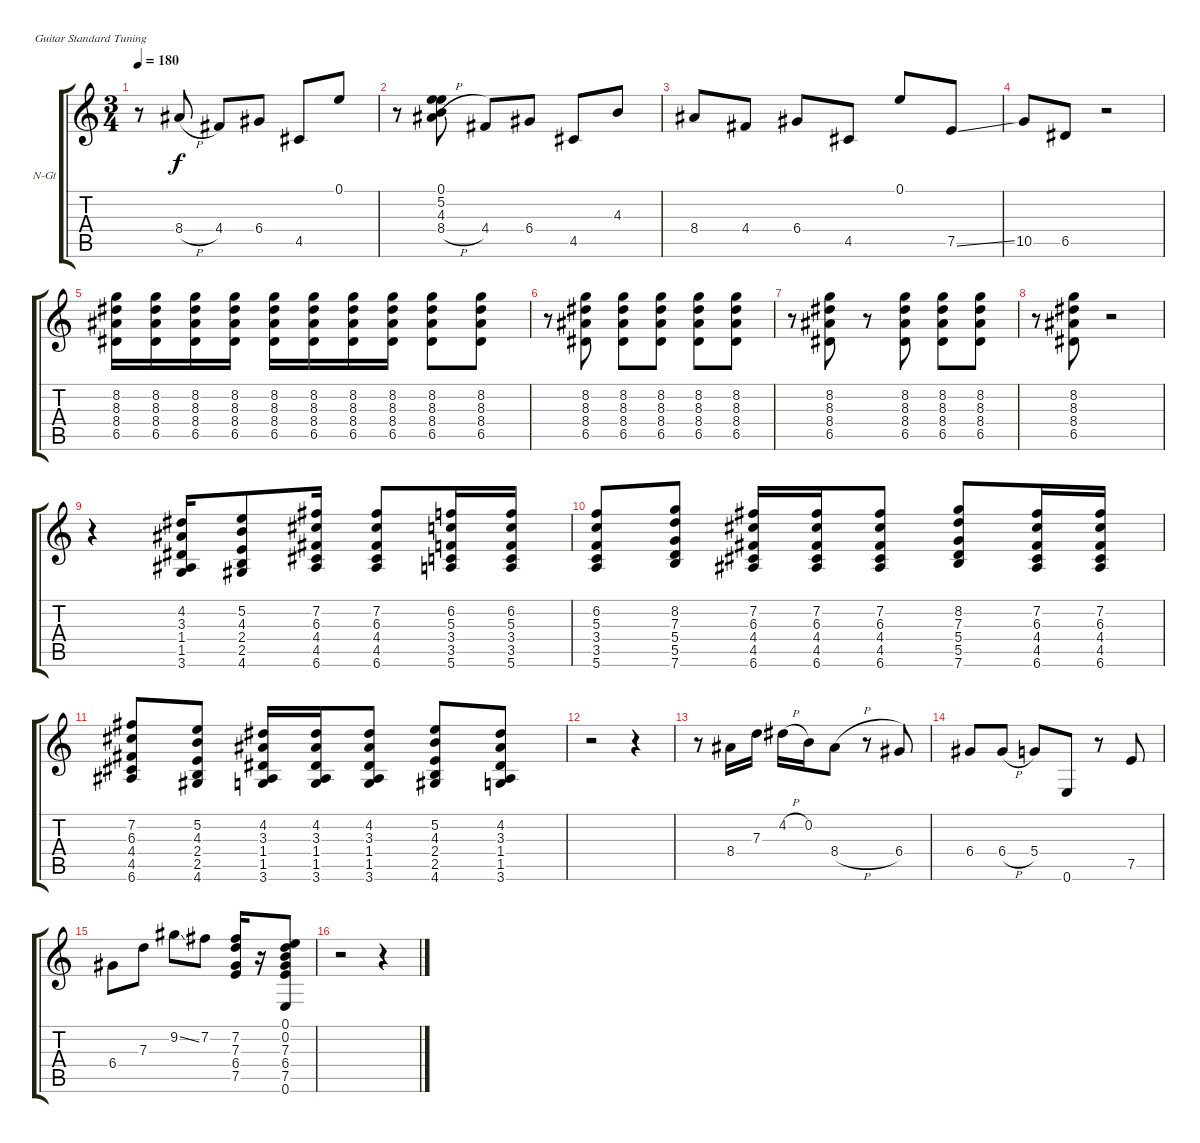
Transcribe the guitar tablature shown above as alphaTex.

\bracketExtendMode groupsimilarinstruments
\firstSystemTrackNameOrientation horizontal
\otherSystemsTrackNameOrientation horizontal
\track ("" "N-Gt") {instrument acousticguitarnylon}
\staff {score tabs}
\tuning (E4 B3 G3 D3 A2 E2)
\ts (3 4)
\tempo 180
\clef g2
\ks c
r.8{dy f} 8.4{h}.8 4.4.8 6.4.8 4.5.8 0.1.8 |
r.8 (0.1 5.2 4.3 8.4{h}).8 4.4.8 6.4.8 4.5.8 4.3.8 |
8.4.8 4.4.8 6.4.8 4.5.8 0.1.8 7.5{ss}.8 |
10.5.8 6.5.8 r.2 |
(8.2 8.3 8.4 6.5).16 (8.2 8.3 8.4 6.5).16 (8.2 8.3 8.4 6.5).16 (8.2 8.3 8.4 6.5).16 (8.2 8.3 8.4 6.5).16 (8.2 8.3 8.4 6.5).16 (8.2 8.3 8.4 6.5).16 (8.2 8.3 8.4 6.5).16 (8.2 8.3 8.4 6.5).8 (8.2 8.3 8.4 6.5).8 |
r.8 (8.2 8.3 8.4 6.5).8 (8.2 8.3 8.4 6.5).8 (8.2 8.3 8.4 6.5).8 (8.2 8.3 8.4 6.5).8 (8.2 8.3 8.4 6.5).8 |
r.8 (8.2 8.3 8.4 6.5).8 r.8 (8.2 8.3 8.4 6.5).8 (8.2 8.3 8.4 6.5).8 (8.2 8.3 8.4 6.5).8 |
r.8 (8.2 8.3 8.4 6.5).8 r.2 |
r.4 (4.2 3.3 1.4 1.5 3.6).16 (5.2 4.3 2.4 2.5 4.6).8 (7.2 6.3 4.4 4.5 6.6).16 (7.2 6.3 4.4 4.5 6.6).8 (6.2 5.3 3.4 3.5 5.6).16 (6.2 5.3 3.4 3.5 5.6).16 |
(6.2 5.3 3.4 3.5 5.6).8 (8.2 7.3 5.4 5.5 7.6).8 (7.2 6.3 4.4 4.5 6.6).16 (7.2 6.3 4.4 4.5 6.6).16 (7.2 6.3 4.4 4.5 6.6).8 (8.2 7.3 5.4 5.5 7.6).8 (7.2 6.3 4.4 4.5 6.6).16 (7.2 6.3 4.4 4.5 6.6).16 |
(7.2 6.3 4.4 4.5 6.6).8 (5.2 4.3 2.4 2.5 4.6).8 (4.2 3.3 1.4 1.5 3.6).16 (4.2 3.3 1.4 1.5 3.6).16 (4.2 3.3 1.4 1.5 3.6).8 (5.2 4.3 2.4 2.5 4.6).8 (4.2 3.3 1.4 1.5 3.6).8 |
r.2 r.4 |
r.8 8.4.16 7.3.16 4.2{h}.16 0.2.16 8.4{h}.8 r.8 6.4.8 |
6.4.8 6.4{h}.8 5.4.8 0.6.8 r.8 7.5.8 |
6.4.8 7.3.8 9.2{ss}.8 7.2.8 (7.2 7.3 6.4 7.5).16 r.16 (0.1 0.2 7.3 6.4 7.5 0.6).8 |
r.2 r.4
